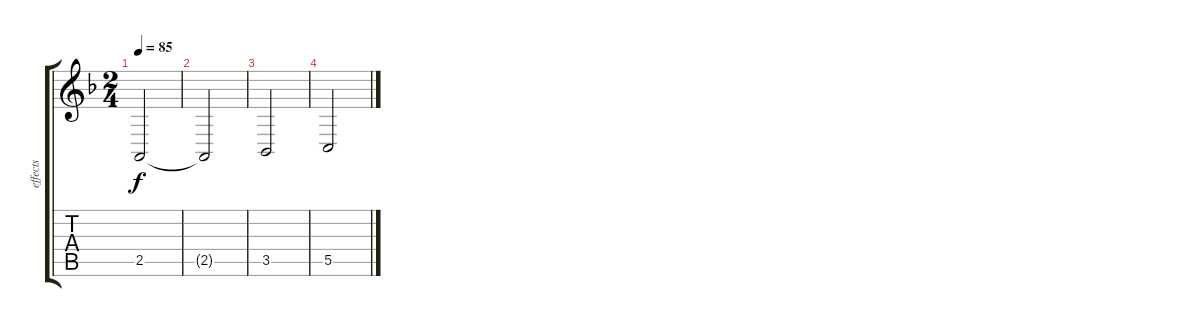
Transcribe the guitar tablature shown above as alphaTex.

\track ("effects" "effects") {instrument synthstrings2}
\staff {score tabs}
\tuning (D4 A3 F3 C3 G2 D2) {hide}
\ts (2 4)
\tempo 85
\clef g2
\ks dminor
2.5.2{dy f volume 9} |
2.5{t}.2 |
3.5.2 |
5.5.2
